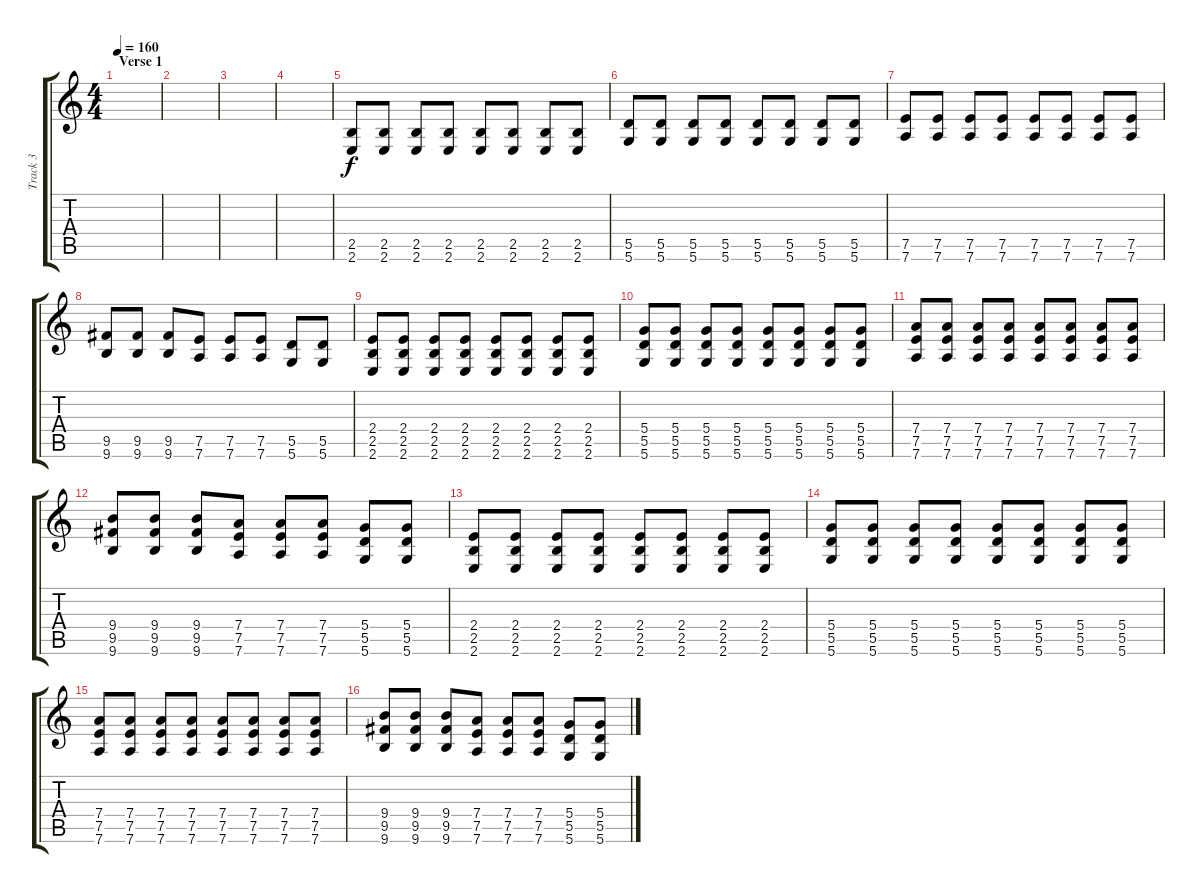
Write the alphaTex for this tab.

\track ("Track 3" "Track 3") {instrument distortionguitar}
\staff {score tabs}
\tuning (E4 B3 G3 D3 A2 D2) {hide}
\ts (4 4)
\section ("" "Verse 1")
\tempo 160
\clef g2
\ks c
|
|
|
|
(2.5 2.6).8 (2.5 2.6).8 (2.5 2.6).8 (2.5 2.6).8 (2.5 2.6).8 (2.5 2.6).8 (2.5 2.6).8 (2.5 2.6).8 |
(5.5 5.6).8 (5.5 5.6).8 (5.5 5.6).8 (5.5 5.6).8 (5.5 5.6).8 (5.5 5.6).8 (5.5 5.6).8 (5.5 5.6).8 |
(7.5 7.6).8 (7.5 7.6).8 (7.5 7.6).8 (7.5 7.6).8 (7.5 7.6).8 (7.5 7.6).8 (7.5 7.6).8 (7.5 7.6).8 |
(9.5 9.6).8 (9.5 9.6).8 (9.5 9.6).8 (7.5 7.6).8 (7.5 7.6).8 (7.5 7.6).8 (5.5 5.6).8 (5.5 5.6).8 |
(2.4 2.5 2.6).8 (2.4 2.5 2.6).8 (2.4 2.5 2.6).8 (2.4 2.5 2.6).8 (2.4 2.5 2.6).8 (2.4 2.5 2.6).8 (2.4 2.5 2.6).8 (2.4 2.5 2.6).8 |
(5.4 5.5 5.6).8 (5.4 5.5 5.6).8 (5.4 5.5 5.6).8 (5.4 5.5 5.6).8 (5.4 5.5 5.6).8 (5.4 5.5 5.6).8 (5.4 5.5 5.6).8 (5.4 5.5 5.6).8 |
(7.4 7.5 7.6).8 (7.4 7.5 7.6).8 (7.4 7.5 7.6).8 (7.4 7.5 7.6).8 (7.4 7.5 7.6).8 (7.4 7.5 7.6).8 (7.4 7.5 7.6).8 (7.4 7.5 7.6).8 |
(9.4 9.5 9.6).8 (9.4 9.5 9.6).8 (9.4 9.5 9.6).8 (7.4 7.5 7.6).8 (7.4 7.5 7.6).8 (7.4 7.5 7.6).8 (5.4 5.5 5.6).8 (5.4 5.5 5.6).8 |
(2.4 2.5 2.6).8 (2.4 2.5 2.6).8 (2.4 2.5 2.6).8 (2.4 2.5 2.6).8 (2.4 2.5 2.6).8 (2.4 2.5 2.6).8 (2.4 2.5 2.6).8 (2.4 2.5 2.6).8 |
(5.4 5.5 5.6).8 (5.4 5.5 5.6).8 (5.4 5.5 5.6).8 (5.4 5.5 5.6).8 (5.4 5.5 5.6).8 (5.4 5.5 5.6).8 (5.4 5.5 5.6).8 (5.4 5.5 5.6).8 |
(7.4 7.5 7.6).8 (7.4 7.5 7.6).8 (7.4 7.5 7.6).8 (7.4 7.5 7.6).8 (7.4 7.5 7.6).8 (7.4 7.5 7.6).8 (7.4 7.5 7.6).8 (7.4 7.5 7.6).8 |
(9.4 9.5 9.6).8 (9.4 9.5 9.6).8 (9.4 9.5 9.6).8 (7.4 7.5 7.6).8 (7.4 7.5 7.6).8 (7.4 7.5 7.6).8 (5.4 5.5 5.6).8 (5.4 5.5 5.6).8
